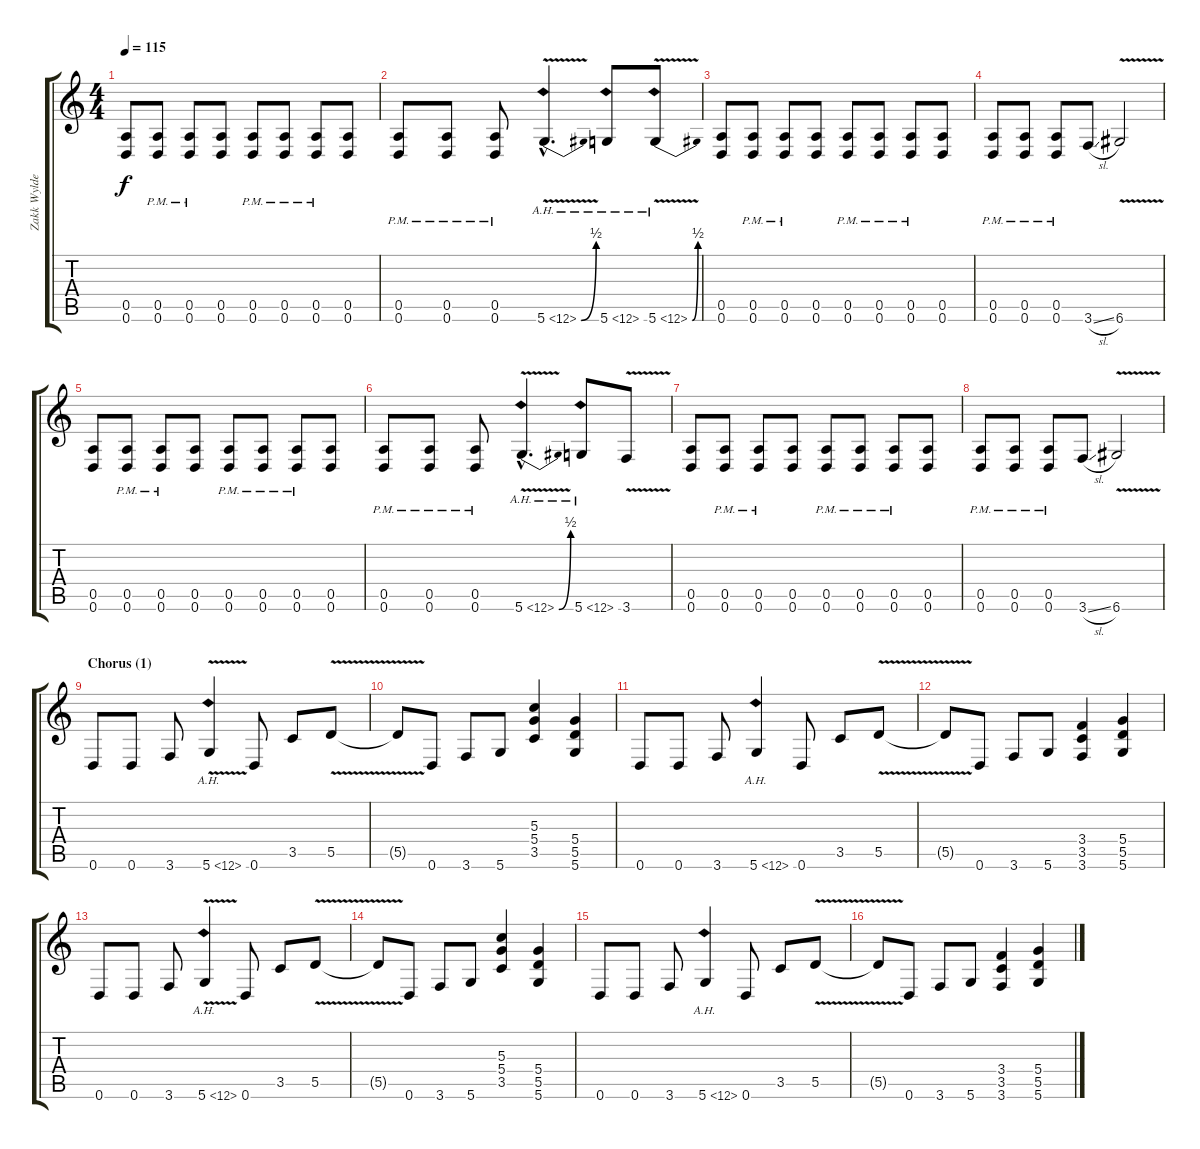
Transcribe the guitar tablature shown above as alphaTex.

\track ("Zakk Wylde" "Zakk Wylde") {instrument distortionguitar}
\staff {score tabs}
\tuning (E4 B3 G3 D3 A2 D2) {hide}
\ts (4 4)
\tempo 115
\clef g2
\ks c
(0.5 0.6).8{dy f} (0.5{pm} 0.6{pm}).8 (0.5{pm} 0.6{pm}).8 (0.5 0.6).8 (0.5{pm} 0.6{pm}).8 (0.5{pm} 0.6{pm}).8 (0.5{pm} 0.6{pm}).8 (0.5 0.6).8 |
(0.5{pm} 0.6{pm}).8 (0.5{pm} 0.6{pm}).8 (0.5{pm} 0.6{pm}).8 5.6{be (bend 0 0 60 2) ah 7 v hac}.4{d} 5.6{ah 7}.8 5.6{be (bend 0 0 60 2) ah 7 v}.8 |
(0.5 0.6).8 (0.5{pm} 0.6{pm}).8 (0.5{pm} 0.6{pm}).8 (0.5 0.6).8 (0.5{pm} 0.6{pm}).8 (0.5{pm} 0.6{pm}).8 (0.5{pm} 0.6{pm}).8 (0.5 0.6).8 |
(0.5{pm} 0.6{pm}).8 (0.5{pm} 0.6{pm}).8 (0.5{pm} 0.6{pm}).8 3.6{sl}.8 6.6{v}.2 |
(0.5 0.6).8 (0.5{pm} 0.6{pm}).8 (0.5{pm} 0.6{pm}).8 (0.5 0.6).8 (0.5{pm} 0.6{pm}).8 (0.5{pm} 0.6{pm}).8 (0.5{pm} 0.6{pm}).8 (0.5 0.6).8 |
(0.5{pm} 0.6{pm}).8 (0.5{pm} 0.6{pm}).8 (0.5{pm} 0.6{pm}).8 5.6{be (bend 0 0 60 2) ah 7 v hac}.4{d} 5.6{ah 7}.8 3.6{v}.8 |
(0.5 0.6).8 (0.5{pm} 0.6{pm}).8 (0.5{pm} 0.6{pm}).8 (0.5 0.6).8 (0.5{pm} 0.6{pm}).8 (0.5{pm} 0.6{pm}).8 (0.5{pm} 0.6{pm}).8 (0.5 0.6).8 |
(0.5{pm} 0.6{pm}).8 (0.5{pm} 0.6{pm}).8 (0.5{pm} 0.6{pm}).8 3.6{sl}.8 6.6{v}.2 |
\section ("" "Chorus (1)")
0.6.8 0.6.8 3.6.8 5.6{ah 7 v}.4 0.6.8 3.5.8 5.5{v}.8 |
5.5{t}.8 0.6.8 3.6.8 5.6.8 (5.3 5.4 3.5).4 (5.4 5.5 5.6).4 |
0.6.8 0.6.8 3.6.8 5.6{ah 7}.4 0.6.8 3.5.8 5.5{v}.8 |
5.5{t}.8 0.6.8 3.6.8 5.6.8 (3.4 3.5 3.6).4 (5.4 5.5 5.6).4 |
0.6.8 0.6.8 3.6.8 5.6{ah 7 v}.4 0.6.8 3.5.8 5.5{v}.8 |
5.5{t}.8 0.6.8 3.6.8 5.6.8 (5.3 5.4 3.5).4 (5.4 5.5 5.6).4 |
0.6.8 0.6.8 3.6.8 5.6{ah 7}.4 0.6.8 3.5.8 5.5{v}.8 |
5.5{t}.8 0.6.8 3.6.8 5.6.8 (3.4 3.5 3.6).4 (5.4 5.5 5.6).4
